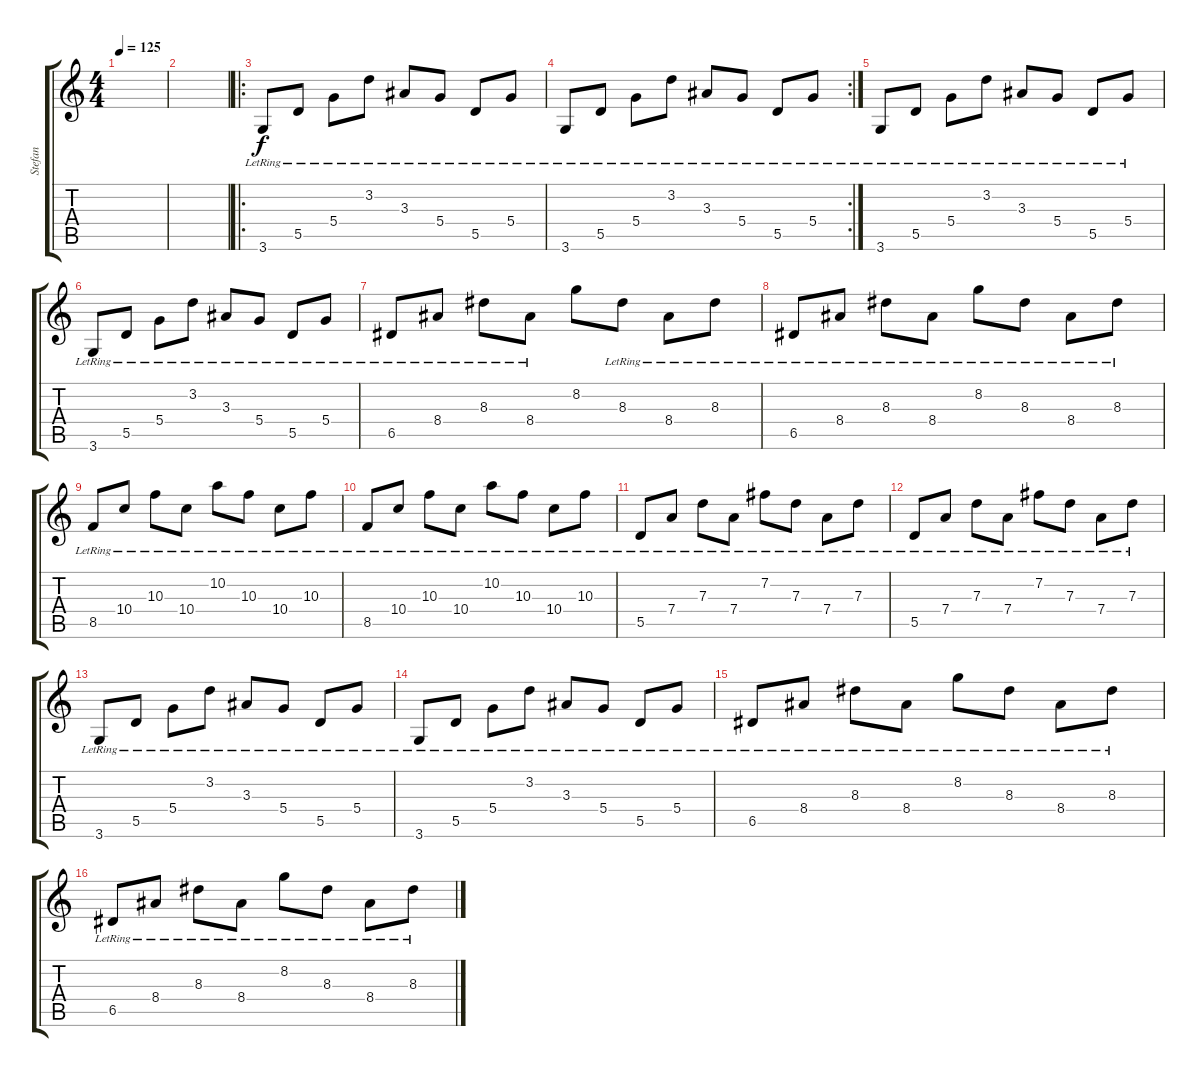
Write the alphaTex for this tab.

\track ("Stefan" "Stefan") {instrument electricguitarclean}
\staff {score tabs}
\tuning (E4 B3 G3 D3 A2 E2) {hide}
\ts (4 4)
\tempo 125
\clef g2
\ks c
|
|
\ro
3.6{lr}.8{instrument electricguitarclean} 5.5{lr}.8 5.4{lr}.8 3.2{lr}.8 3.3{lr}.8 5.4{lr}.8 5.5{lr}.8 5.4{lr}.8 |
\rc 2
3.6{lr}.8 5.5{lr}.8 5.4{lr}.8 3.2{lr}.8 3.3{lr}.8 5.4{lr}.8 5.5{lr}.8 5.4{lr}.8 |
3.6{lr}.8 5.5{lr}.8 5.4{lr}.8 3.2{lr}.8 3.3{lr}.8 5.4{lr}.8 5.5{lr}.8 5.4{lr}.8 |
3.6{lr}.8 5.5{lr}.8 5.4{lr}.8 3.2{lr}.8 3.3{lr}.8 5.4{lr}.8 5.5{lr}.8 5.4{lr}.8 |
6.5{lr}.8 8.4{lr}.8 8.3{lr}.8 8.4{lr}.8 8.2.8 8.3{lr}.8 8.4{lr}.8 8.3{lr}.8 |
6.5{lr}.8 8.4{lr}.8 8.3{lr}.8 8.4{lr}.8 8.2{lr}.8 8.3{lr}.8 8.4{lr}.8 8.3{lr}.8 |
8.5{lr}.8 10.4{lr}.8 10.3{lr}.8 10.4{lr}.8 10.2{lr}.8 10.3{lr}.8 10.4{lr}.8 10.3{lr}.8 |
8.5{lr}.8 10.4{lr}.8 10.3{lr}.8 10.4{lr}.8 10.2{lr}.8 10.3{lr}.8 10.4{lr}.8 10.3{lr}.8 |
5.5{lr}.8 7.4{lr}.8 7.3{lr}.8 7.4{lr}.8 7.2{lr}.8 7.3{lr}.8 7.4{lr}.8 7.3{lr}.8 |
5.5{lr}.8 7.4{lr}.8 7.3{lr}.8 7.4{lr}.8 7.2{lr}.8 7.3{lr}.8 7.4{lr}.8 7.3{lr}.8 |
3.6{lr}.8 5.5{lr}.8 5.4{lr}.8 3.2{lr}.8 3.3{lr}.8 5.4{lr}.8 5.5{lr}.8 5.4{lr}.8 |
3.6{lr}.8 5.5{lr}.8 5.4{lr}.8 3.2{lr}.8 3.3{lr}.8 5.4{lr}.8 5.5{lr}.8 5.4{lr}.8 |
6.5{lr}.8 8.4{lr}.8 8.3{lr}.8 8.4{lr}.8 8.2{lr}.8 8.3{lr}.8 8.4{lr}.8 8.3{lr}.8 |
6.5{lr}.8 8.4{lr}.8 8.3{lr}.8 8.4{lr}.8 8.2{lr}.8 8.3{lr}.8 8.4{lr}.8 8.3{lr}.8
